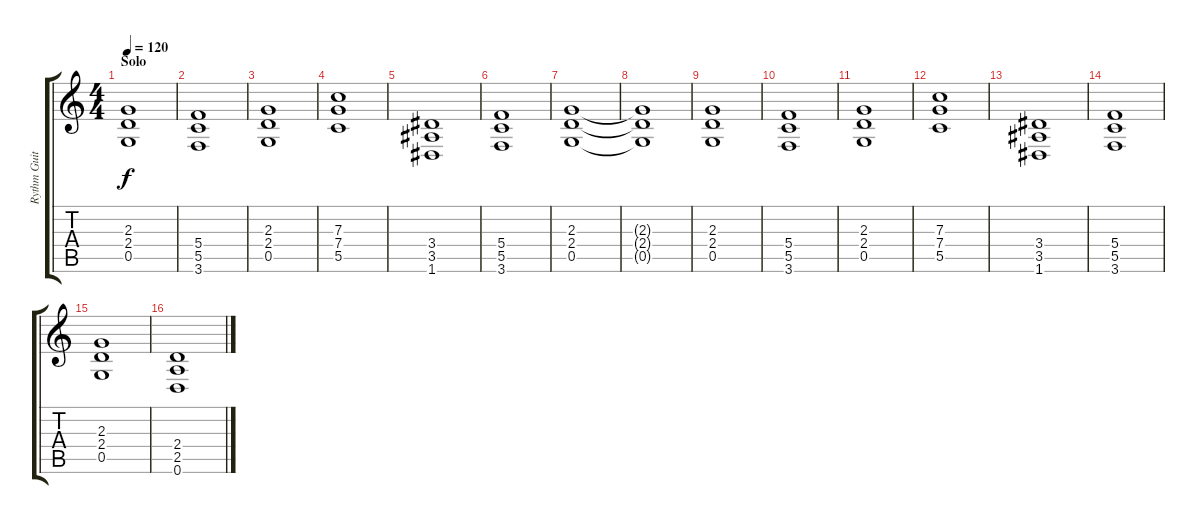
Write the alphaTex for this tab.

\track ("Rythm Guitar" "Rythm Guit") {instrument distortionguitar}
\staff {score tabs}
\tuning (D4 A3 F3 C3 G2 D2) {hide}
\ts (4 4)
\section ("" "Solo")
\tempo 120
\clef g2
\ks c
(2.3 2.4 0.5).1{dy f} |
(5.4 5.5 3.6).1 |
(2.3 2.4 0.5).1 |
(7.3 7.4 5.5).1 |
(3.4 3.5 1.6).1 |
(5.4 5.5 3.6).1 |
(2.3 2.4 0.5).1 |
(2.3{t} 2.4{t} 0.5{t}).1 |
(2.3 2.4 0.5).1 |
(5.4 5.5 3.6).1 |
(2.3 2.4 0.5).1 |
(7.3 7.4 5.5).1 |
(3.4 3.5 1.6).1 |
(5.4 5.5 3.6).1 |
(2.3 2.4 0.5).1 |
(2.4 2.5 0.6).1
